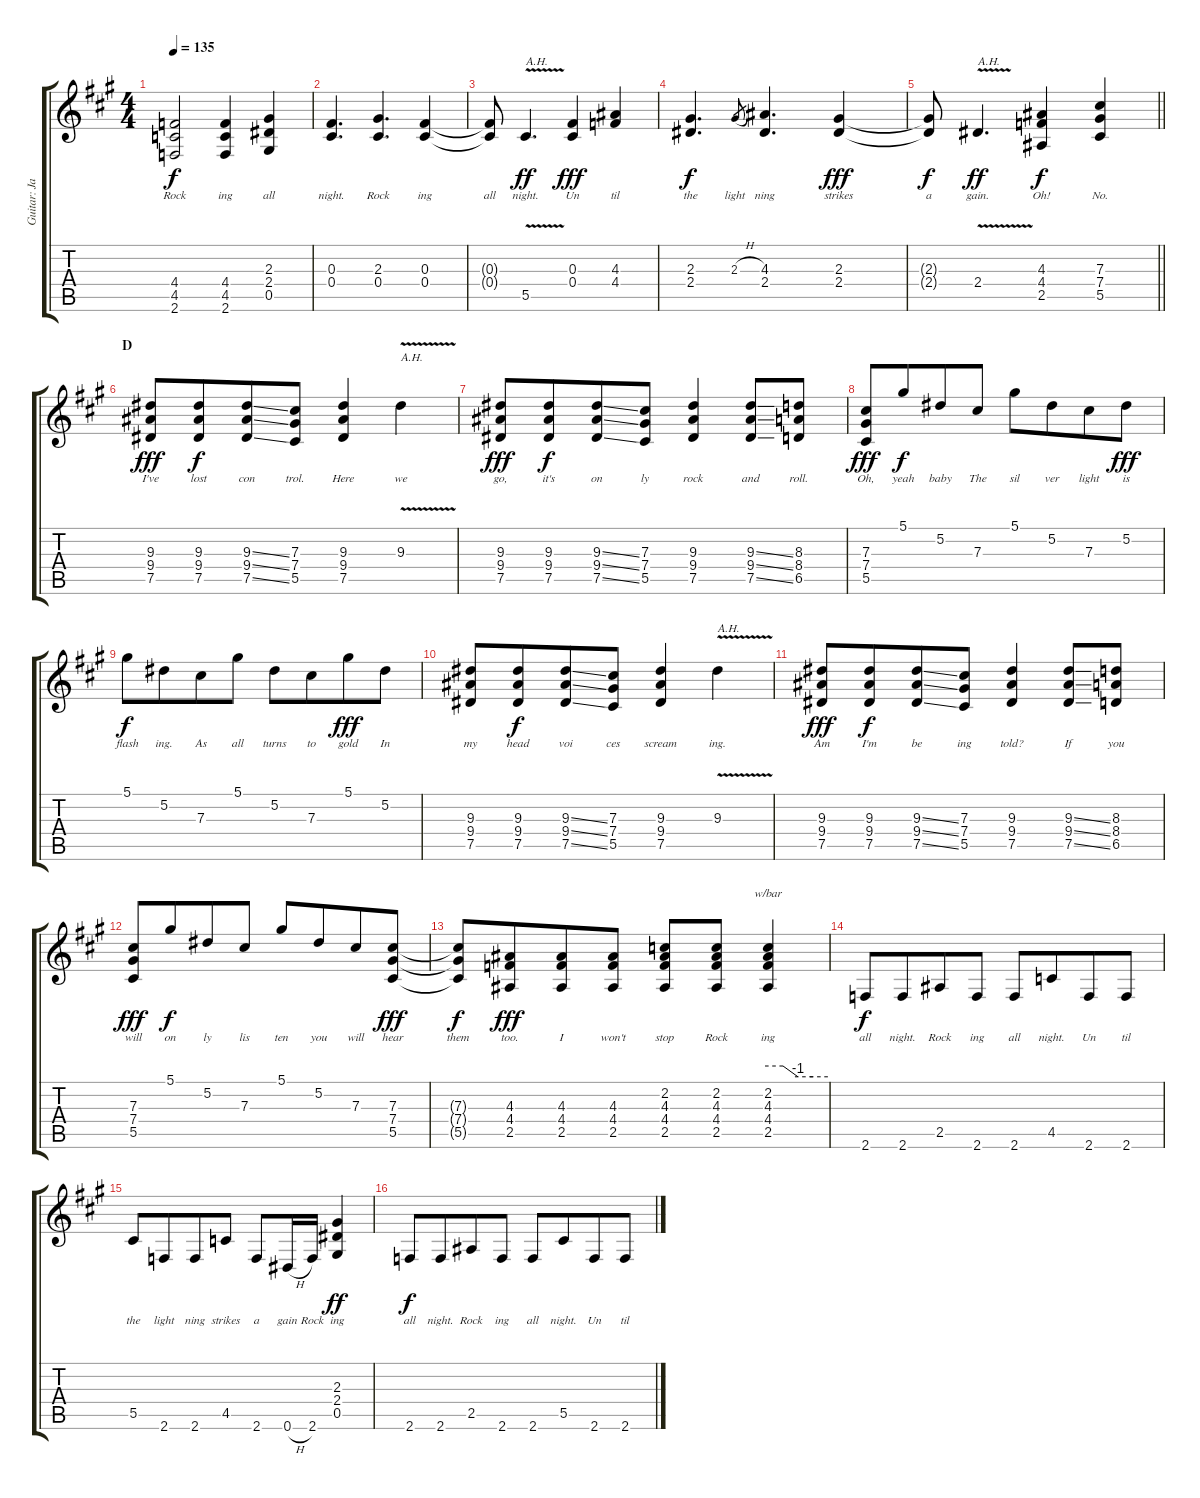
\track ("Guitar: Jake" "Guitar: Ja") {instrument overdrivenguitar}
\staff {score tabs}
\tuning (Eb4 Bb3 Gb3 Db3 Ab2 Eb2) {hide}
\ts (4 4)
\tempo 135
\clef g2
\ks a
(4.4{t} 4.5{t} 2.6{t}).2{lyrics (0 "Rock") lyrics (1 "") lyrics (2 "") lyrics (3 "") lyrics (4 "") dy f} (4.4 4.5 2.6).4{lyrics (0 "ing") lyrics (1 "") lyrics (2 "") lyrics (3 "") lyrics (4 "")} (2.3 2.4 0.5).4{lyrics (0 "all") lyrics (1 "") lyrics (2 "") lyrics (3 "") lyrics (4 "")} |
(0.3 0.4).4{d lyrics (0 "night.") lyrics (1 "") lyrics (2 "") lyrics (3 "") lyrics (4 "")} (2.3 0.4).4{d lyrics (0 "Rock") lyrics (1 "") lyrics (2 "") lyrics (3 "") lyrics (4 "")} (0.3 0.4).4{lyrics (0 "ing") lyrics (1 "") lyrics (2 "") lyrics (3 "") lyrics (4 "")} |
(0.3{t} 0.4{t}).8{lyrics (0 "all") lyrics (1 "") lyrics (2 "") lyrics (3 "") lyrics (4 "")} 5.5{v}.4{d txt "A.H." lyrics (0 "night.") lyrics (1 "") lyrics (2 "") lyrics (3 "") lyrics (4 "") dy ff} (0.3 0.4).4{lyrics (0 "Un") lyrics (1 "") lyrics (2 "") lyrics (3 "") lyrics (4 "") dy fff} (4.3 4.4).4{lyrics (0 "til") lyrics (1 "") lyrics (2 "") lyrics (3 "") lyrics (4 "")} |
(2.3 2.4).4{d lyrics (0 "the") lyrics (1 "") lyrics (2 "") lyrics (3 "") lyrics (4 "") dy f} 2.3{h}.8{lyrics (0 "light") lyrics (1 "") lyrics (2 "") lyrics (3 "") lyrics (4 "") gr} (4.3 2.4).4{d lyrics (0 "ning") lyrics (1 "") lyrics (2 "") lyrics (3 "") lyrics (4 "")} (2.3 2.4).4{lyrics (0 "strikes") lyrics (1 "") lyrics (2 "") lyrics (3 "") lyrics (4 "") dy fff} |
\barLineRight lightlight
(2.3{t} 2.4{t}).8{lyrics (0 "a") lyrics (1 "") lyrics (2 "") lyrics (3 "") lyrics (4 "") dy f} 2.4{v}.4{d txt "A.H." lyrics (0 "gain.") lyrics (1 "") lyrics (2 "") lyrics (3 "") lyrics (4 "") dy ff} (4.3 4.4 2.5).4{lyrics (0 "Oh!") lyrics (1 "") lyrics (2 "") lyrics (3 "") lyrics (4 "") dy f} (7.3 7.4 5.5).4{lyrics (0 "No.") lyrics (1 "") lyrics (2 "") lyrics (3 "") lyrics (4 "")} |
\section ("" "D")
(9.3 9.4 7.5).8{lyrics (0 "I've") lyrics (1 "") lyrics (2 "") lyrics (3 "") lyrics (4 "") dy fff} (9.3 9.4 7.5).8{lyrics (0 "lost") lyrics (1 "") lyrics (2 "") lyrics (3 "") lyrics (4 "") dy f beam merge} (9.3{ss} 9.4{ss} 7.5{ss}).8{lyrics (0 "con") lyrics (1 "") lyrics (2 "") lyrics (3 "") lyrics (4 "")} (7.3 7.4 5.5).8{lyrics (0 "trol.") lyrics (1 "") lyrics (2 "") lyrics (3 "") lyrics (4 "")} (9.3 9.4 7.5).4{lyrics (0 "Here") lyrics (1 "") lyrics (2 "") lyrics (3 "") lyrics (4 "")} 9.3{v}.4{txt "A.H." lyrics (0 "we") lyrics (1 "") lyrics (2 "") lyrics (3 "") lyrics (4 "")} |
(9.3 9.4 7.5).8{lyrics (0 "go,") lyrics (1 "") lyrics (2 "") lyrics (3 "") lyrics (4 "") dy fff} (9.3 9.4 7.5).8{lyrics (0 "it's") lyrics (1 "") lyrics (2 "") lyrics (3 "") lyrics (4 "") dy f beam merge} (9.3{ss} 9.4{ss} 7.5{ss}).8{lyrics (0 "on") lyrics (1 "") lyrics (2 "") lyrics (3 "") lyrics (4 "")} (7.3 7.4 5.5).8{lyrics (0 "ly") lyrics (1 "") lyrics (2 "") lyrics (3 "") lyrics (4 "")} (9.3 9.4 7.5).4{lyrics (0 "rock") lyrics (1 "") lyrics (2 "") lyrics (3 "") lyrics (4 "")} (9.3{ss} 9.4{ss} 7.5{ss}).8{lyrics (0 "and") lyrics (1 "") lyrics (2 "") lyrics (3 "") lyrics (4 "")} (8.3 8.4 6.5).8{lyrics (0 "roll.") lyrics (1 "") lyrics (2 "") lyrics (3 "") lyrics (4 "")} |
(7.3 7.4 5.5).8{lyrics (0 "Oh,") lyrics (1 "") lyrics (2 "") lyrics (3 "") lyrics (4 "") dy fff} 5.1.8{lyrics (0 "yeah") lyrics (1 "") lyrics (2 "") lyrics (3 "") lyrics (4 "") dy f beam merge} 5.2.8{lyrics (0 "baby") lyrics (1 "") lyrics (2 "") lyrics (3 "") lyrics (4 "")} 7.3.8{lyrics (0 "The") lyrics (1 "") lyrics (2 "") lyrics (3 "") lyrics (4 "")} 5.1.8{lyrics (0 "sil") lyrics (1 "") lyrics (2 "") lyrics (3 "") lyrics (4 "") beam merge} 5.2.8{lyrics (0 "ver") lyrics (1 "") lyrics (2 "") lyrics (3 "") lyrics (4 "") beam merge} 7.3.8{lyrics (0 "light") lyrics (1 "") lyrics (2 "") lyrics (3 "") lyrics (4 "")} 5.2.8{lyrics (0 "is") lyrics (1 "") lyrics (2 "") lyrics (3 "") lyrics (4 "") dy fff} |
5.1.8{lyrics (0 "flash") lyrics (1 "") lyrics (2 "") lyrics (3 "") lyrics (4 "") dy f beam merge} 5.2.8{lyrics (0 "ing.") lyrics (1 "") lyrics (2 "") lyrics (3 "") lyrics (4 "") beam merge} 7.3.8{lyrics (0 "As") lyrics (1 "") lyrics (2 "") lyrics (3 "") lyrics (4 "")} 5.1.8{lyrics (0 "all") lyrics (1 "") lyrics (2 "") lyrics (3 "") lyrics (4 "") beam split} 5.2.8{lyrics (0 "turns") lyrics (1 "") lyrics (2 "") lyrics (3 "") lyrics (4 "") beam merge} 7.3.8{lyrics (0 "to") lyrics (1 "") lyrics (2 "") lyrics (3 "") lyrics (4 "") beam merge} 5.1.8{lyrics (0 "gold") lyrics (1 "") lyrics (2 "") lyrics (3 "") lyrics (4 "") dy fff} 5.2.8{lyrics (0 "In") lyrics (1 "") lyrics (2 "") lyrics (3 "") lyrics (4 "")} |
(9.3 9.4 7.5).8{lyrics (0 "my") lyrics (1 "") lyrics (2 "") lyrics (3 "") lyrics (4 "")} (9.3 9.4 7.5).8{lyrics (0 "head") lyrics (1 "") lyrics (2 "") lyrics (3 "") lyrics (4 "") dy f beam merge} (9.3{ss} 9.4{ss} 7.5{ss}).8{lyrics (0 "voi") lyrics (1 "") lyrics (2 "") lyrics (3 "") lyrics (4 "")} (7.3 7.4 5.5).8{lyrics (0 "ces") lyrics (1 "") lyrics (2 "") lyrics (3 "") lyrics (4 "")} (9.3 9.4 7.5).4{lyrics (0 "scream") lyrics (1 "") lyrics (2 "") lyrics (3 "") lyrics (4 "")} 9.3{v}.4{txt "A.H." lyrics (0 "ing.") lyrics (1 "") lyrics (2 "") lyrics (3 "") lyrics (4 "")} |
(9.3 9.4 7.5).8{lyrics (0 "Am") lyrics (1 "") lyrics (2 "") lyrics (3 "") lyrics (4 "") dy fff} (9.3 9.4 7.5).8{lyrics (0 "I'm") lyrics (1 "") lyrics (2 "") lyrics (3 "") lyrics (4 "") dy f beam merge} (9.3{ss} 9.4{ss} 7.5{ss}).8{lyrics (0 "be") lyrics (1 "") lyrics (2 "") lyrics (3 "") lyrics (4 "")} (7.3 7.4 5.5).8{lyrics (0 "ing") lyrics (1 "") lyrics (2 "") lyrics (3 "") lyrics (4 "")} (9.3 9.4 7.5).4{lyrics (0 "told?") lyrics (1 "") lyrics (2 "") lyrics (3 "") lyrics (4 "")} (9.3{ss} 9.4{ss} 7.5{ss}).8{lyrics (0 "If") lyrics (1 "") lyrics (2 "") lyrics (3 "") lyrics (4 "")} (8.3 8.4 6.5).8{lyrics (0 "you") lyrics (1 "") lyrics (2 "") lyrics (3 "") lyrics (4 "")} |
(7.3 7.4 5.5).8{lyrics (0 "will") lyrics (1 "") lyrics (2 "") lyrics (3 "") lyrics (4 "") dy fff} 5.1.8{lyrics (0 "on") lyrics (1 "") lyrics (2 "") lyrics (3 "") lyrics (4 "") dy f beam merge} 5.2.8{lyrics (0 "ly") lyrics (1 "") lyrics (2 "") lyrics (3 "") lyrics (4 "")} 7.3.8{lyrics (0 "lis") lyrics (1 "") lyrics (2 "") lyrics (3 "") lyrics (4 "")} 5.1.8{lyrics (0 "ten") lyrics (1 "") lyrics (2 "") lyrics (3 "") lyrics (4 "") beam merge} 5.2.8{lyrics (0 "you") lyrics (1 "") lyrics (2 "") lyrics (3 "") lyrics (4 "") beam merge} 7.3.8{lyrics (0 "will") lyrics (1 "") lyrics (2 "") lyrics (3 "") lyrics (4 "")} (7.3 7.4 5.5).8{lyrics (0 "hear") lyrics (1 "") lyrics (2 "") lyrics (3 "") lyrics (4 "") dy fff} |
(7.3{t} 7.4{t} 5.5{t}).8{lyrics (0 "them") lyrics (1 "") lyrics (2 "") lyrics (3 "") lyrics (4 "") dy f} (4.3 4.4 2.5).8{lyrics (0 "too.") lyrics (1 "") lyrics (2 "") lyrics (3 "") lyrics (4 "") dy fff beam merge} (4.3 4.4 2.5).8{lyrics (0 "I") lyrics (1 "") lyrics (2 "") lyrics (3 "") lyrics (4 "")} (4.3 4.4 2.5).8{lyrics (0 "won't") lyrics (1 "") lyrics (2 "") lyrics (3 "") lyrics (4 "")} (2.2 4.3 4.4 2.5).8{lyrics (0 "stop") lyrics (1 "") lyrics (2 "") lyrics (3 "") lyrics (4 "")} (2.2 4.3 4.4 2.5).8{lyrics (0 "Rock") lyrics (1 "") lyrics (2 "") lyrics (3 "") lyrics (4 "")} (2.2 4.3 4.4 2.5).4{tbe (custom default 0 0 15 0 30 -4 45 -4 60 -4) lyrics (0 "ing") lyrics (1 "") lyrics (2 "") lyrics (3 "") lyrics (4 "")} |
2.6.8{lyrics (0 "all") lyrics (1 "") lyrics (2 "") lyrics (3 "") lyrics (4 "") dy f} 2.6.8{lyrics (0 "night.") lyrics (1 "") lyrics (2 "") lyrics (3 "") lyrics (4 "") beam merge} 2.5.8{lyrics (0 "Rock") lyrics (1 "") lyrics (2 "") lyrics (3 "") lyrics (4 "")} 2.6.8{lyrics (0 "ing") lyrics (1 "") lyrics (2 "") lyrics (3 "") lyrics (4 "")} 2.6.8{lyrics (0 "all") lyrics (1 "") lyrics (2 "") lyrics (3 "") lyrics (4 "")} 4.5.8{lyrics (0 "night.") lyrics (1 "") lyrics (2 "") lyrics (3 "") lyrics (4 "") beam merge} 2.6.8{lyrics (0 "Un") lyrics (1 "") lyrics (2 "") lyrics (3 "") lyrics (4 "")} 2.6.8{lyrics (0 "til") lyrics (1 "") lyrics (2 "") lyrics (3 "") lyrics (4 "")} |
5.5.8{lyrics (0 "the") lyrics (1 "") lyrics (2 "") lyrics (3 "") lyrics (4 "")} 2.6.8{lyrics (0 "light") lyrics (1 "") lyrics (2 "") lyrics (3 "") lyrics (4 "") beam merge} 2.6.8{lyrics (0 "ning") lyrics (1 "") lyrics (2 "") lyrics (3 "") lyrics (4 "")} 4.5.8{lyrics (0 "strikes") lyrics (1 "") lyrics (2 "") lyrics (3 "") lyrics (4 "")} 2.6.8{lyrics (0 "a") lyrics (1 "") lyrics (2 "") lyrics (3 "") lyrics (4 "")} 0.6{h}.16{lyrics (0 "gain") lyrics (1 "") lyrics (2 "") lyrics (3 "") lyrics (4 "")} 2.6.16{lyrics (0 "Rock") lyrics (1 "") lyrics (2 "") lyrics (3 "") lyrics (4 "")} (2.3 2.4 0.5).4{lyrics (0 "ing") lyrics (1 "") lyrics (2 "") lyrics (3 "") lyrics (4 "") dy ff} |
2.6.8{lyrics (0 "all") lyrics (1 "") lyrics (2 "") lyrics (3 "") lyrics (4 "") dy f} 2.6.8{lyrics (0 "night.") lyrics (1 "") lyrics (2 "") lyrics (3 "") lyrics (4 "") beam merge} 2.5.8{lyrics (0 "Rock") lyrics (1 "") lyrics (2 "") lyrics (3 "") lyrics (4 "")} 2.6.8{lyrics (0 "ing") lyrics (1 "") lyrics (2 "") lyrics (3 "") lyrics (4 "")} 2.6.8{lyrics (0 "all") lyrics (1 "") lyrics (2 "") lyrics (3 "") lyrics (4 "")} 5.5.8{lyrics (0 "night.") lyrics (1 "") lyrics (2 "") lyrics (3 "") lyrics (4 "") beam merge} 2.6.8{lyrics (0 "Un") lyrics (1 "") lyrics (2 "") lyrics (3 "") lyrics (4 "")} 2.6.8{lyrics (0 "til") lyrics (1 "") lyrics (2 "") lyrics (3 "") lyrics (4 "")}
